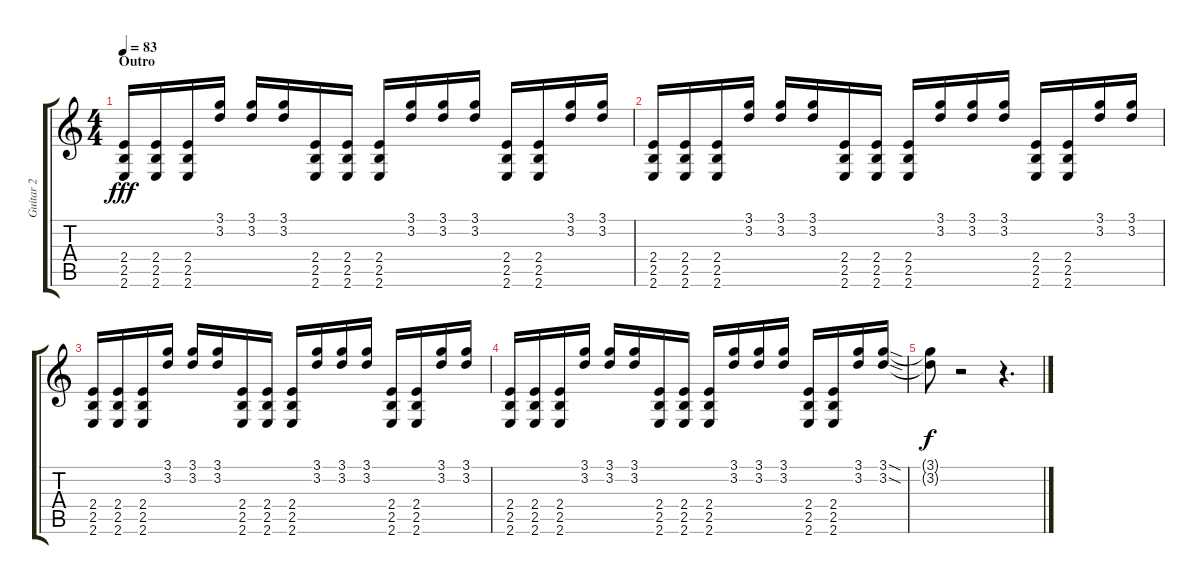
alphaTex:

\track ("Guitar 2" "Guitar 2") {instrument distortionguitar}
\staff {score tabs}
\tuning (E4 B3 G3 D3 A2 D2) {hide}
\ts (4 4)
\section ("" "Outro")
\tempo 83
\clef g2
\ks c
(2.4 2.5 2.6).16{dy fff} (2.4 2.5 2.6).16 (2.4 2.5 2.6).16 (3.1 3.2).16 (3.1 3.2).16 (3.1 3.2).16 (2.4 2.5 2.6).16 (2.4 2.5 2.6).16 (2.4 2.5 2.6).16 (3.1 3.2).16 (3.1 3.2).16 (3.1 3.2).16 (2.4 2.5 2.6).16 (2.4 2.5 2.6).16 (3.1 3.2).16 (3.1 3.2).16 |
(2.4 2.5 2.6).16 (2.4 2.5 2.6).16 (2.4 2.5 2.6).16 (3.1 3.2).16 (3.1 3.2).16 (3.1 3.2).16 (2.4 2.5 2.6).16 (2.4 2.5 2.6).16 (2.4 2.5 2.6).16 (3.1 3.2).16 (3.1 3.2).16 (3.1 3.2).16 (2.4 2.5 2.6).16 (2.4 2.5 2.6).16 (3.1 3.2).16 (3.1 3.2).16 |
(2.4 2.5 2.6).16 (2.4 2.5 2.6).16 (2.4 2.5 2.6).16 (3.1 3.2).16 (3.1 3.2).16 (3.1 3.2).16 (2.4 2.5 2.6).16 (2.4 2.5 2.6).16 (2.4 2.5 2.6).16 (3.1 3.2).16 (3.1 3.2).16 (3.1 3.2).16 (2.4 2.5 2.6).16 (2.4 2.5 2.6).16 (3.1 3.2).16 (3.1 3.2).16 |
(2.4 2.5 2.6).16 (2.4 2.5 2.6).16 (2.4 2.5 2.6).16 (3.1 3.2).16 (3.1 3.2).16 (3.1 3.2).16 (2.4 2.5 2.6).16 (2.4 2.5 2.6).16 (2.4 2.5 2.6).16 (3.1 3.2).16 (3.1 3.2).16 (3.1 3.2).16 (2.4 2.5 2.6).16 (2.4 2.5 2.6).16 (3.1 3.2).16 (3.1{sod} 3.2{sod}).16 |
(3.1{t} 3.2{t}).8{dy f} r.2 r.4{d}
